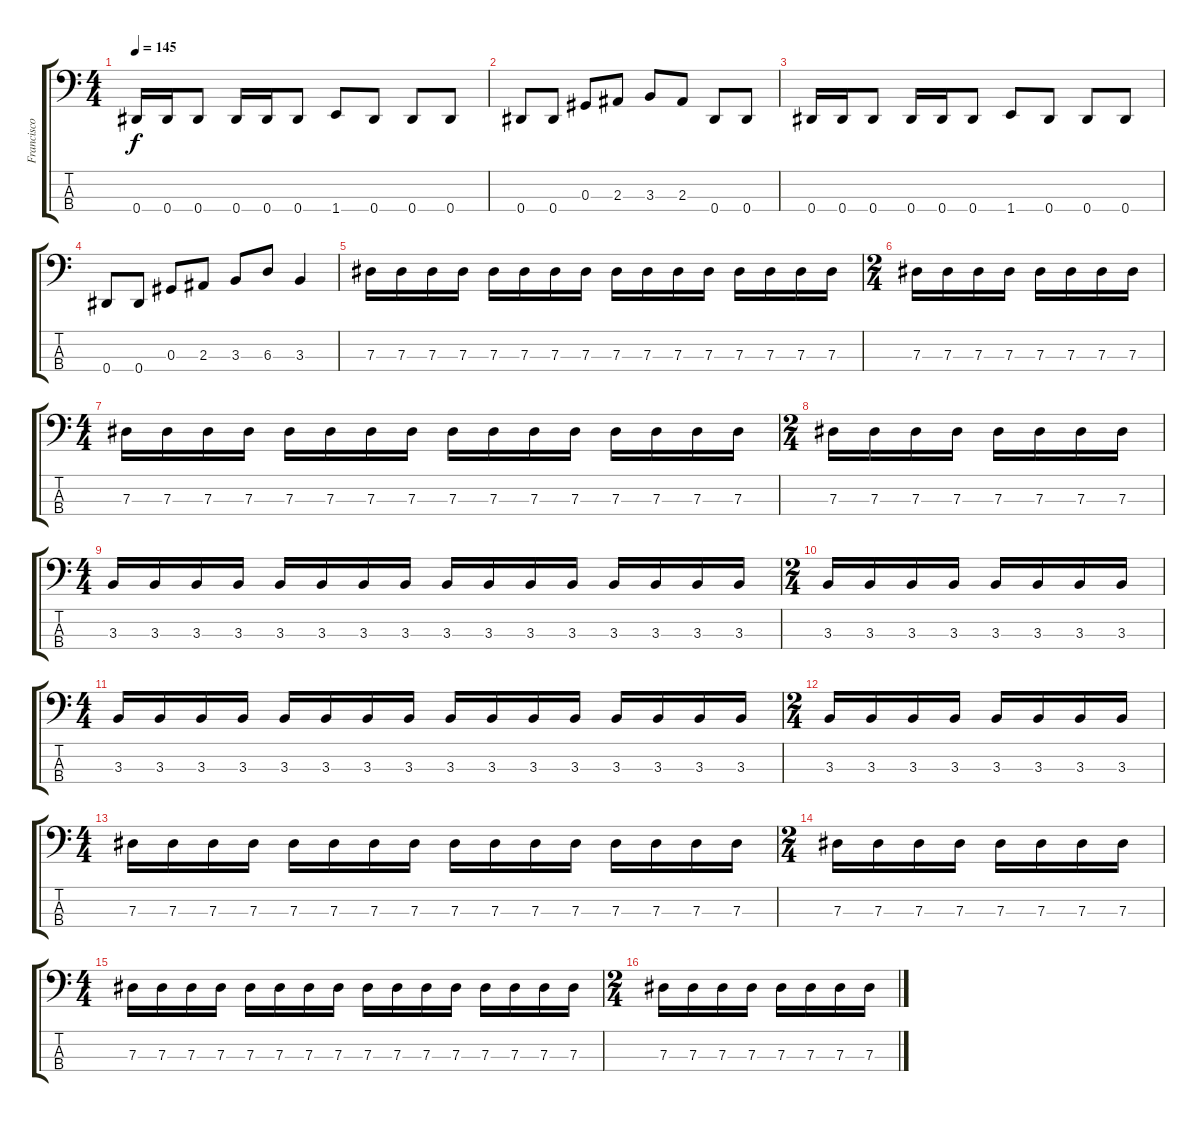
\track ("Francisco Fidalgo" "Francisco ") {instrument electricbasspick}
\staff {score tabs}
\tuning (Gb2 Db2 Ab1 Eb1) {hide}
\ts (4 4)
\tempo 145
\clef f4
\ks c
0.4.16{dy f} 0.4.16 0.4.8 0.4.16 0.4.16 0.4.8 1.4.8 0.4.8 0.4.8 0.4.8 |
0.4.8 0.4.8 0.3.8 2.3.8 3.3.8 2.3.8 0.4.8 0.4.8 |
0.4.16 0.4.16 0.4.8 0.4.16 0.4.16 0.4.8 1.4.8 0.4.8 0.4.8 0.4.8 |
0.4.8 0.4.8 0.3.8 2.3.8 3.3.8 6.3.8 3.3.4 |
7.3.16 7.3.16 7.3.16 7.3.16 7.3.16 7.3.16 7.3.16 7.3.16 7.3.16 7.3.16 7.3.16 7.3.16 7.3.16 7.3.16 7.3.16 7.3.16 |
\ts (2 4)
7.3.16 7.3.16 7.3.16 7.3.16 7.3.16 7.3.16 7.3.16 7.3.16 |
\ts (4 4)
7.3.16 7.3.16 7.3.16 7.3.16 7.3.16 7.3.16 7.3.16 7.3.16 7.3.16 7.3.16 7.3.16 7.3.16 7.3.16 7.3.16 7.3.16 7.3.16 |
\ts (2 4)
7.3.16 7.3.16 7.3.16 7.3.16 7.3.16 7.3.16 7.3.16 7.3.16 |
\ts (4 4)
3.3.16 3.3.16 3.3.16 3.3.16 3.3.16 3.3.16 3.3.16 3.3.16 3.3.16 3.3.16 3.3.16 3.3.16 3.3.16 3.3.16 3.3.16 3.3.16 |
\ts (2 4)
3.3.16 3.3.16 3.3.16 3.3.16 3.3.16 3.3.16 3.3.16 3.3.16 |
\ts (4 4)
3.3.16 3.3.16 3.3.16 3.3.16 3.3.16 3.3.16 3.3.16 3.3.16 3.3.16 3.3.16 3.3.16 3.3.16 3.3.16 3.3.16 3.3.16 3.3.16 |
\ts (2 4)
3.3.16 3.3.16 3.3.16 3.3.16 3.3.16 3.3.16 3.3.16 3.3.16 |
\ts (4 4)
7.3.16 7.3.16 7.3.16 7.3.16 7.3.16 7.3.16 7.3.16 7.3.16 7.3.16 7.3.16 7.3.16 7.3.16 7.3.16 7.3.16 7.3.16 7.3.16 |
\ts (2 4)
7.3.16 7.3.16 7.3.16 7.3.16 7.3.16 7.3.16 7.3.16 7.3.16 |
\ts (4 4)
7.3.16 7.3.16 7.3.16 7.3.16 7.3.16 7.3.16 7.3.16 7.3.16 7.3.16 7.3.16 7.3.16 7.3.16 7.3.16 7.3.16 7.3.16 7.3.16 |
\ts (2 4)
7.3.16 7.3.16 7.3.16 7.3.16 7.3.16 7.3.16 7.3.16 7.3.16
